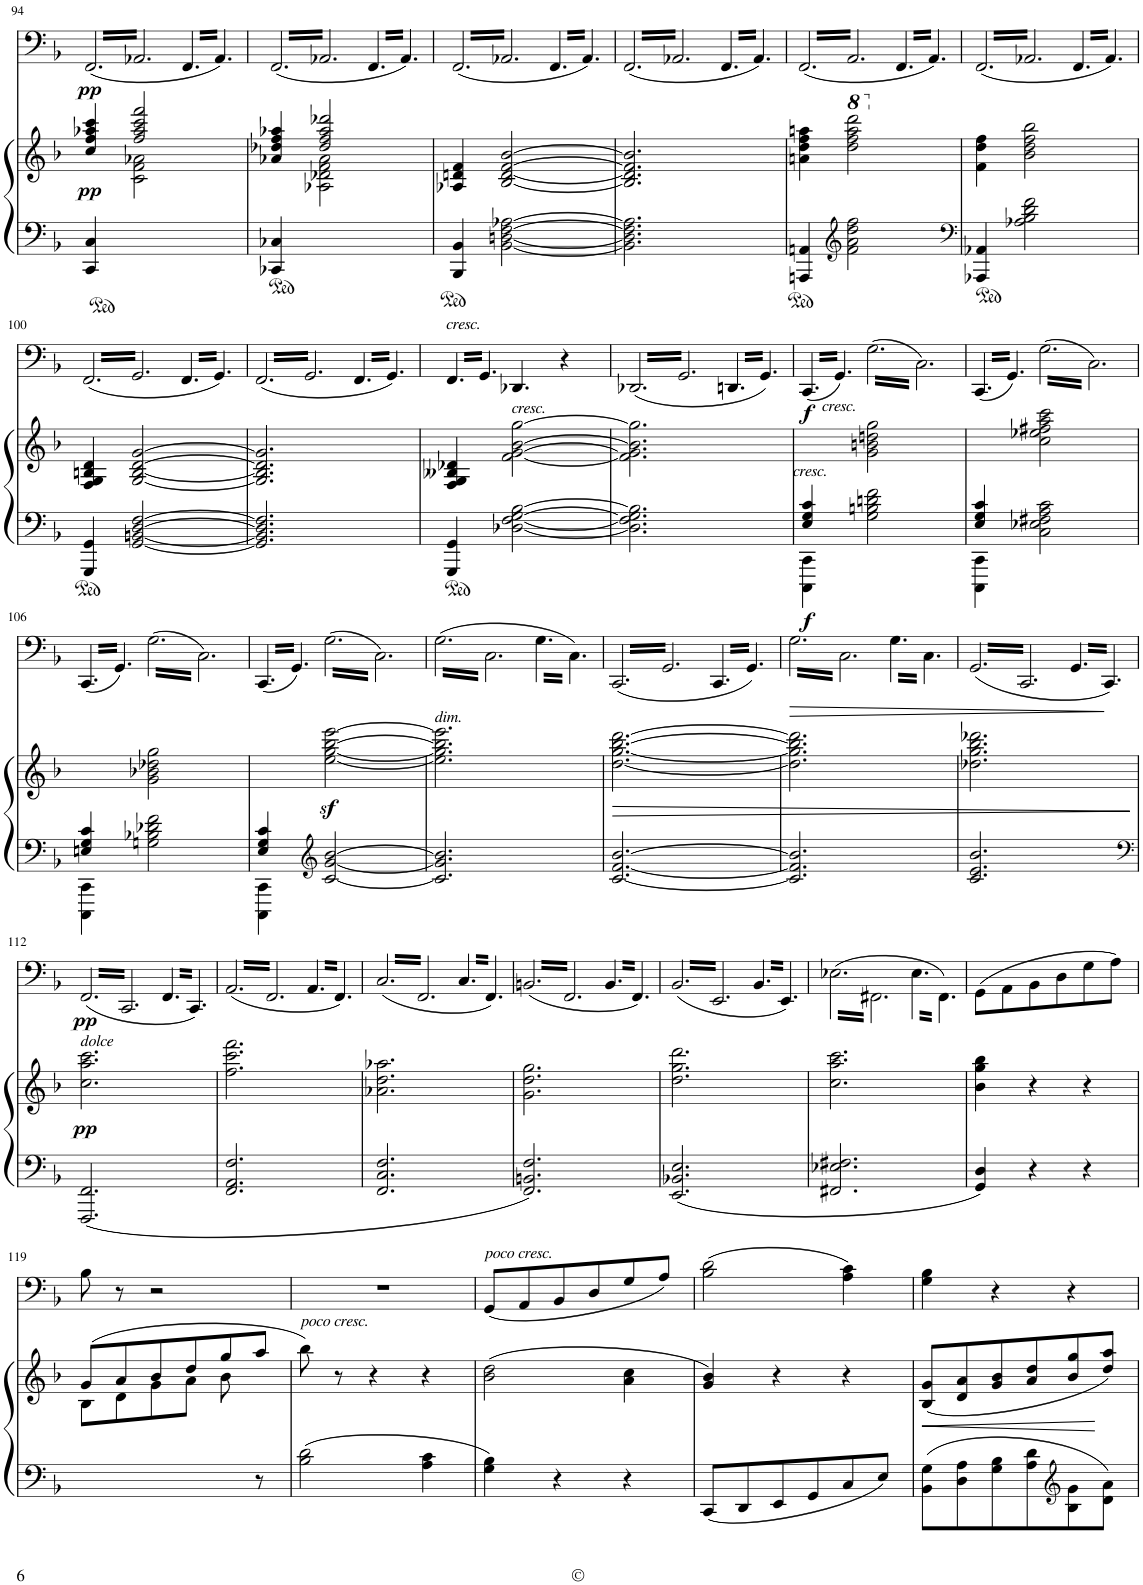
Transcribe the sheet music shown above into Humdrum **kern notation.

**kern	**kern	**dynam	**kern	**dynam
*part2	*part2	*part2	*part1	*part1
*staff3	*staff2	*staff2/3	*staff1	*staff1
*	*	*	*I"Cello	*
!!LO:PB:g=z
*clefF4	*clefG2	*	*clefF4	*
*k[b-]	*k[b-]	*	*k[b-]	*
*F:	*F:	*	*F:	*
*M3/4	*M3/4	*	*M3/4	*
=94	=94	=94	=94	=94
*	*^	*	*	*
*	*	*	*	*Xtuplet	*
!	!	!	!LO:DY:b	!	!LO:DY:b
4CC/ 4C/	4cc/ 4ff/ 4aa-X/ 4ccc/	4ryy	pp	(<4FF@@16@@/	pp
2ryy	2ff/ 2aa-/ 2ccc/ 2fff/	2c\ 2f\ 2a-X\	.	4AA-X@@16@@/	.
.	.	.	.	8FF@@16@@/	.
.	.	.	.	8AA-@@16@@/)	.
=95	=95	=95	=95	=95	=95
4CC-X/ 4C-X/	4a-X/ 4dd-X/ 4ff/ 4aa-X/	4ryy	.	(<4FF@@16@@/	.
2ryy	2dd-/ 2ff/ 2aa-/ 2ddd-X/	2A-X\ 2d-X\ 2f\ 2a-\	.	4AA-X@@16@@/	.
.	.	.	.	8FF@@16@@/	.
.	.	.	.	8AA-@@16@@/)	.
*	*v	*v	*	*	*
=96	=96	=96	=96	=96
4BBB-/ 4BB-/	4A-X/ 4dn/ 4f/	.	(<4FF@@16@@/	.
[2BB-\ [2Dn\ [2F\ [2A-X\	[2B-/ [2d/ [2f/ [2b-/	.	4AA-X@@16@@/	.
.	.	.	8FF@@16@@/	.
.	.	.	8AA-@@16@@/)	.
=97	=97	=97	=97	=97
2.BB-\] 2.D\] 2.F\] 2.A-\]	2.B-/] 2.d/] 2.f/] 2.b-/]	.	(<4FF@@16@@/	.
.	.	.	4AA-X@@16@@/	.
.	.	.	8FF@@16@@/	.
.	.	.	8AA-@@16@@/)	.
=98	=98	=98	=98	=98
4AAAn/ 4AAn/	4an\ 4dd\ 4ff\ 4aan\	.	(<4FF@@16@@/	.
*clefG2	*	*	*	*
*	*8va	*	*	*
2f\ 2a\ 2dd\ 2ff\	2ddd\ 2fff\ 2aaa\ 2dddd\	.	4AA@@16@@/	.
.	.	.	8FF@@16@@/	.
.	.	.	8AA@@16@@/)	.
=99	=99	=99	=99	=99
*clefF4	*	*	*	*
*	*X8va	*	*	*
4AAA-X/ 4AA-X/	4f\ 4dd\ 4ff\	.	(<4FF@@16@@/	.
2A-X\ 2B-\ 2d\ 2f\	2b-\ 2dd\ 2ff\ 2bb-\	.	4AA-X@@16@@/	.
.	.	.	8FF@@16@@/	.
.	.	.	8AA-@@16@@/)	.
!!LO:LB:g=z
=100	=100	=100	=100	=100
4GGG/ 4GG/	4F/ 4G/ 4Bn/ 4d/	.	(<4FF@@16@@/	.
[2GG/ [2BBn/ [2D/ [2F/	[2G/ [2B/ [2d/ [2g/	.	4GG@@16@@/	.
.	.	.	8FF@@16@@/	.
.	.	.	8GG@@16@@/)	.
=101	=101	=101	=101	=101
2.GG/] 2.BB/] 2.D/] 2.F/]	2.G/] 2.B/] 2.d/] 2.g/]	.	(<4FF@@16@@/	.
.	.	.	4GG@@16@@/	.
.	.	.	8FF@@16@@/	.
.	.	.	8GG@@16@@/)	.
=102	=102	=102	=102	=102
!	!	!	!LO:TX:a:i:t=cresc.	!
4GGG/ 4GG/	4F/ 4G/ 4B--X/ 4d-X/	.	8FF@@16@@/	.
.	.	.	8GG@@16@@/	.
!	!LO:TX:a:i:t=cresc.	!	!	!
[2D-X\ [2F\ [2G\ [2B-\	[2f\ [2g\ [2b-\ [2gg\	.	6.DD-X/	.
.	.	.	4r	.
=103	=103	=103	=103	=103
2.D-\] 2.F\] 2.G\] 2.B-\]	2.f\] 2.g\] 2.b-\] 2.gg\]	.	(<4DD-X@@16@@/	.
.	.	.	4GG@@16@@/	.
.	.	.	8DDn@@16@@/	.
.	.	.	8GG@@16@@/)	.
=104	=104	=104	=104	=104
*^	*	*	*	*
!	!	!	!	!LO:TX:b:i:t=cresc.	!
!	!	!LO:TX:b:i:t=cresc.	!	!	!
!	!	!	!LO:DY:b=2	!	!LO:DY:b
4E/ 4G/ 4c/	4CCC\ 4CC\	4ryy	f	(8CC@@16@@/	f
.	.	.	.	8GG@@16@@/)	.
2ryy	2G\ 2Bn\ 2dn\ 2f\	2g\ 2bn\ 2ddn\ 2gg\	.	(4G@@16@@\	.
.	.	.	.	4C@@16@@\)	.
=105	=105	=105	=105	=105	=105
4E/ 4G/ 4c/	4CCC\ 4CC\	4ryy	.	(8CC@@16@@/	.
.	.	.	.	8GG@@16@@/)	.
2ryy	2C\ 2E-X\ 2F#X\ 2A\ 2c\	2cc\ 2ee-X\ 2ff#X\ 2aa\ 2ccc\	.	(4G@@16@@\	.
.	.	.	.	4C@@16@@\)	.
!!LO:LB:g=z
=106	=106	=106	=106	=106	=106
4En/ 4G/ 4c/	4CCC\ 4CC\	4ryy	.	(8CC@@16@@/	.
.	.	.	.	8GG@@16@@/)	.
2ryy	2Gn\ 2B-X\ 2d-X\ 2f\	2g\ 2b-X\ 2dd-X\ 2gg\	.	(4G@@16@@\	.
.	.	.	.	4C@@16@@\)	.
=107	=107	=107	=107	=107	=107
4E/ 4G/ 4c/	4CCC\ 4CC\	4ryy	.	(8CC@@16@@/	.
.	.	.	.	8GG@@16@@/)	.
*clefG2	*	*	*	*	*
2ryy	[2c/ [2g/ [2b-/	[2ee\z< [2gg\z< [2bb-\z< [2eee\z<	.	(4G@@16@@\	.
.	.	.	.	4C@@16@@\)	.
*v	*v	*	*	*	*
=108	=108	=108	=108	=108
!	!LO:TX:a:i:t=dim.	!	!	!
2.c/] 2.g/] 2.b-/]	2.ee\] 2.gg\] 2.bb-\] 2.eee\]	.	(4G@@16@@\	.
.	.	.	4C@@16@@\	.
.	.	.	8G@@16@@\	.
.	.	.	8C@@16@@\)	.
=109	=109	=109	=109	=109
!	!	!LO:HP:b	!	!
[2.c/ [2.f/ [2.b-/	[2.dd\ [2.gg\ [2.bb-\ [2.ddd\	>	(4CC@@16@@/	.
.	.	.	4GG@@16@@/	.
.	.	.	8CC@@16@@/	.
.	.	.	8GG@@16@@/)	.
=110	=110	=110	=110	=110
2.c/] 2.f/] 2.b-/]	2.dd\] 2.gg\] 2.bb-\] 2.ddd\]	.	4G@@16@@\	.
.	.	.	4C@@16@@\	.
.	.	.	8G@@16@@\	.
.	.	.	8C@@16@@\	.
=111	=111	=111	=111	=111
2.c/ 2.e/ 2.b-/	2.dd-X\ 2.gg\ 2.bb-\ 2.ddd-X\	.	(<4GG@@16@@/	.
.	.	.	4CC@@16@@/	.
.	.	.	8GG@@16@@/	.
.	.	.	8CC@@16@@/)	.
!!LO:LB:g=z
=112	=112	=112	=112	=112
*clefF4	*	*	*	*
!	!LO:TX:a:i:t=dolce	!	!	!
!	!	!LO:DY:b	!	!LO:DY:b
2.FFF/ 2.FF/	2.cc\ 2.aa\ 2.ccc\	pp	(<4FF@@16@@/	pp
.	.	.	4CC@@16@@/	.
.	.	.	8FF@@16@@/	.
.	.	.	8CC@@16@@/)	.
=113	=113	=113	=113	=113
2.FF/ 2.AA/ 2.F/	2.ff\ 2.ccc\ 2.fff\	.	(<4AA@@16@@/	.
.	.	.	4FF@@16@@/	.
.	.	.	8AA@@16@@/	.
.	.	.	8FF@@16@@/)	.
=114	=114	=114	=114	=114
2.FF/ 2.C/ 2.F/	2.a-X\ 2.dd\ 2.aa-X\	.	(<4C@@16@@/	.
.	.	.	4FF@@16@@/	.
.	.	.	8C@@16@@/	.
.	.	.	8FF@@16@@/)	.
=115	=115	=115	=115	=115
2.FF/ 2.BBn/ 2.F/	2.g\ 2.dd\ 2.gg\	.	(<4BBn@@16@@/	.
.	.	.	4FF@@16@@/	.
.	.	.	8BB@@16@@/	.
.	.	.	8FF@@16@@/)	.
=116	=116	=116	=116	=116
2.EE/ 2.BB-X/ 2.E/	2.dd\ 2.gg\ 2.ddd\	.	(<4BB-@@16@@/	.
.	.	.	4EE@@16@@/	.
.	.	.	8BB-@@16@@/	.
.	.	.	8EE@@16@@/)	.
=117	=117	=117	=117	=117
2.FF#X/ 2.E-X/ 2.F#X/	2.cc\ 2.aa\ 2.ccc\	.	(>4E-X@@16@@\	.
.	.	.	4FF#X@@16@@\	.
.	.	.	8E-@@16@@\	.
.	.	.	8FF#@@16@@\)	.
=118	=118	=118	=118	=118
4GG/ 4D/	4b-\ 4gg\ 4bb-\	.	(>8GG\L	.
.	.	.	8AA\	.
4r	4r	.	8BB-\	.
.	.	.	8D\	.
4r	4r	.	8G\	.
.	.	.	8A\J)	.
!!LO:LB:g=z
=119	=119	=119	=119	=119
*	*^	*	*	*
8ryy	(>8g/L	8B-\L	.	8B-\	.
.	8a/	8d\	.	8r	.
.	8b-/	8g\	.	2r	.
.	8dd/	8a\J	.	.	.
.	8gg/	8b-\	.	.	.
8r	8aa/J	8ryy	.	.	.
=120	=120	=120	=120	=120	=120
!	!LO:TX:a:i:t=poco cresc.	!	!	!	!
*	*v	*v	*	*	*
2B-\ 2d\	8bb-\)	.	2.r	.
.	8r	.	.	.
.	4r	.	.	.
4A\ 4c\	4r	.	.	.
=121	=121	=121	=121	=121
!	!	!	!LO:TX:a:i:t=poco cresc.	!
4G\ 4B-\	(>2b-\ 2dd\	.	(<8GG/L	.
.	.	.	8AA/	.
4r	.	.	8BB-/	.
.	.	.	8D/	.
4r	4a\ 4cc\	.	8G/	.
.	.	.	8A/J)	.
=122	=122	=122	=122	=122
8CC/L	4g/ 4b-/)	.	(>2B-\ 2d\	.
8DD/	.	.	.	.
8EE/	4r	.	.	.
8GG/	.	.	.	.
8C/	4r	.	4A\ 4c\)	.
8E/J	.	.	.	.
=123	=123	=123	=123	=123
8BB-\ 8G\L	(<8B-/ 8g/L	.	4G\ 4B-\	.
8D\ 8A\	8d/ 8a/	.	.	.
8G\ 8B-\	8g/ 8b-/	.	4r	.
8A\ 8d\	8a/ 8dd/	.	.	.
*clefG2	*	*	*	*
8B-\ 8g\	8b-/ 8gg/	.	4r	.
8d\ 8a\J	8dd/ 8aa/J)	]	.	.
=	=	=	=	=
*-	*-	*-	*-	*-
